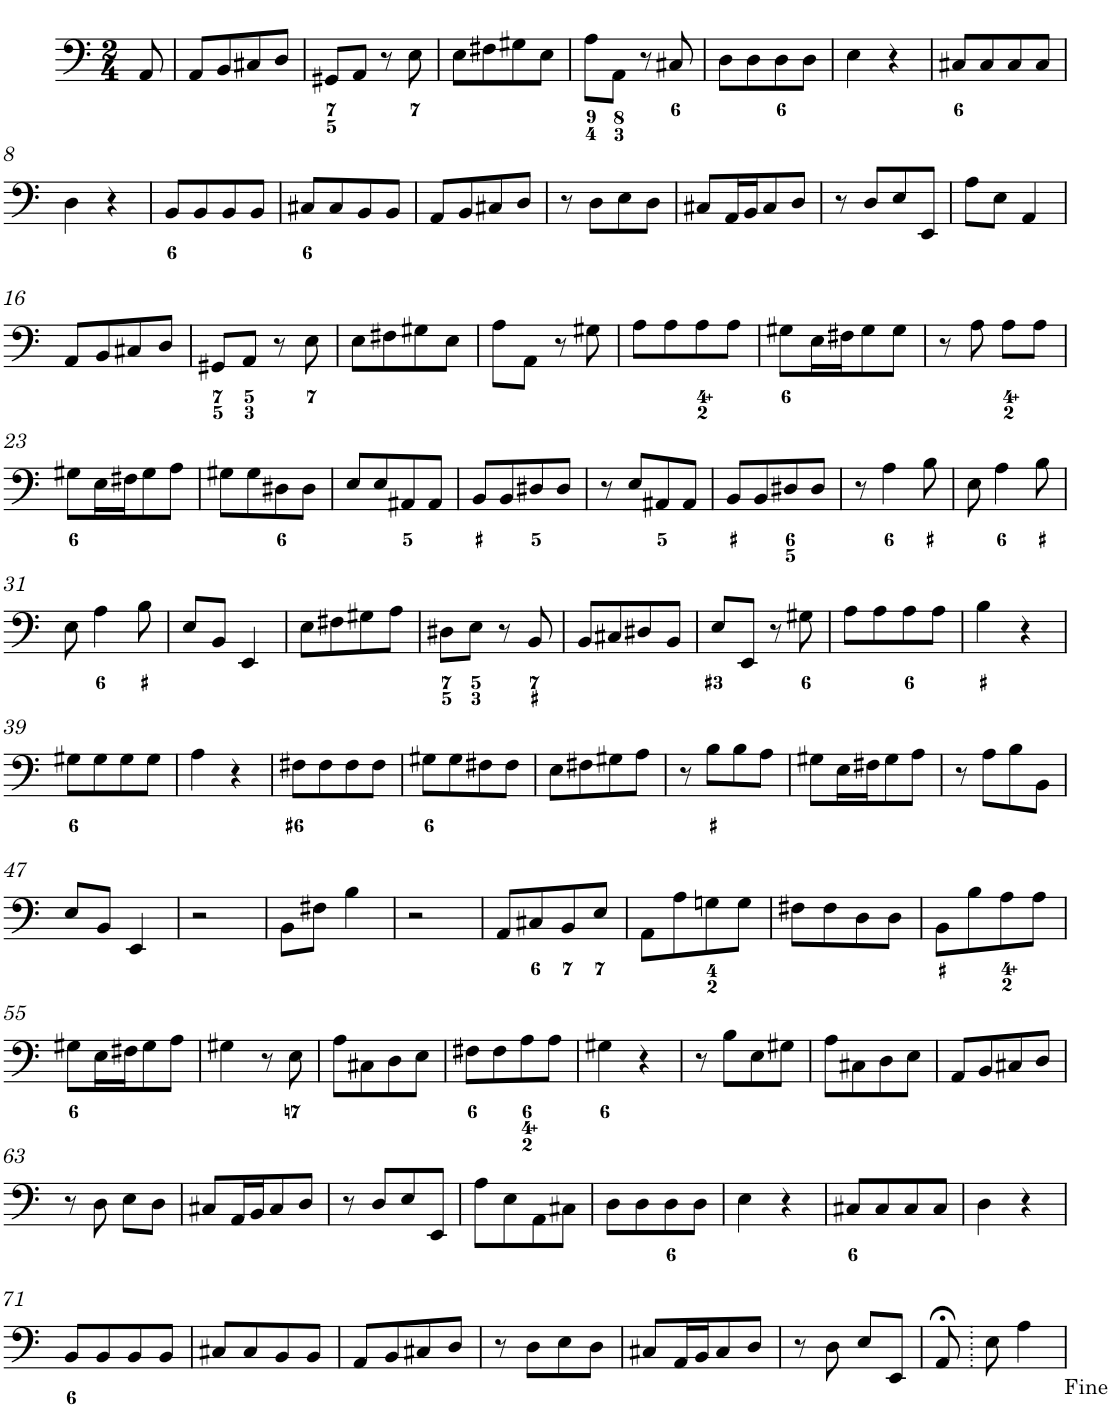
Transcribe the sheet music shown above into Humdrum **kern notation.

**kern
*part1
*staff1
*I"Part 1
*clefF4
*k[]
*M2/4
=
8AA/
=1
8AA/L
8BB/
8C#X/
8D/J
=2
8GG#X/L
8AA/J
8r
8E\
=3
8E\L
8F#X\
8G#X\
8E\J
=4
8A\L
8AA\J
8r
8C#X/
=5
8D\L
8D\
8D\
8D\J
=6
4E\
4r
=7
8C#X/L
8C#/
8C#/
8C#/J
!!LO:LB:g=z
=8
4D\
4r
=9
8BB/L
8BB/
8BB/
8BB/J
=10
8C#X/L
8C#/
8BB/
8BB/J
=11
8AA/L
8BB/
8C#X/
8D/J
=12
8r
8D\L
8E\
8D\J
=13
8C#X/L
16AA/L
16BB/J
8C#/
8D/J
=14
8r
8D/L
8E/
8EE/J
=15
8A\L
8E\J
4AA/
!!LO:LB:g=z
=16
8AA/L
8BB/
8C#X/
8D/J
=17
8GG#X/L
8AA/J
8r
8E\
=18
8E\L
8F#X\
8G#X\
8E\J
=19
8A\L
8AA\J
8r
8G#X\
=20
8A\L
8A\
8A\
8A\J
=21
8G#X\L
16E\L
16F#X\J
8G#\
8G#\J
=22
8r
8A\
8A\L
8A\J
!!LO:LB:g=z
=23
8G#X\L
16E\L
16F#X\J
8G#\
8A\J
=24
8G#X\L
8G#\
8D#X\
8D#\J
=25
8E/L
8E/
8AA#X/
8AA#/J
=26
8BB/L
8BB/
8D#X/
8D#/J
=27
8r
8E/L
8AA#X/
8AA#/J
=28
8BB/L
8BB/
8D#X/
8D#/J
=29
8r
4A\
8B\
=30
8E\
4A\
8B\
!!LO:LB:g=z
=31
8E\
4A\
8B\
=32
8E/L
8BB/J
4EE/
=33
8E\L
8F#X\
8G#X\
8A\J
=34
8D#X\L
8E\J
8r
8BB/
=35
8BB/L
8C#X/
8D#X/
8BB/J
=36
8E/L
8EE/J
8r
8G#X\
=37
8A\L
8A\
8A\
8A\J
=38
4B\
4r
!!LO:LB:g=z
=39
8G#X\L
8G#\
8G#\
8G#\J
=40
4A\
4r
=41
8F#X\L
8F#\
8F#\
8F#\J
=42
8G#X\L
8G#\
8F#X\
8F#\J
=43
8E\L
8F#X\
8G#X\
8A\J
=44
8r
8B\L
8B\
8A\J
=45
8G#X\L
16E\L
16F#X\J
8G#\
8A\J
=46
8r
8A\L
8B\
8BB\J
!!LO:LB:g=z
=47
8E/L
8BB/J
4EE/
=48
2r
=49
8BB\L
8F#X\J
4B\
=50
2r
=51
8AA/L
8C#X/
8BB/
8E/J
=52
8AA\L
8A\
8Gn\
8G\J
=53
8F#X\L
8F#\
8D\
8D\J
=54
8BB\L
8B\
8A\
8A\J
!!LO:LB:g=z
=55
8G#X\L
16E\L
16F#X\J
8G#\
8A\J
=56
4G#X\
8r
8E\
=57
8A\L
8C#X\
8D\
8E\J
=58
8F#X\L
8F#\
8A\
8A\J
=59
4G#X\
4r
=60
8r
8B\L
8E\
8G#X\J
=61
8A\L
8C#X\
8D\
8E\J
=62
8AA/L
8BB/
8C#X/
8D/J
!!LO:LB:g=z
=63
8r
8D\
8E\L
8D\J
=64
8C#X/L
16AA/L
16BB/J
8C#/
8D/J
=65
8r
8D/L
8E/
8EE/J
=66
8A\L
8E\
8AA\
8C#X\J
=67
8D\L
8D\
8D\
8D\J
=68
4E\
4r
=69
8C#X/L
8C#/
8C#/
8C#/J
=70
4D\
4r
!!LO:LB:g=z
=71
8BB/L
8BB/
8BB/
8BB/J
=72
8C#X/L
8C#/
8BB/
8BB/J
=73
8AA/L
8BB/
8C#X/
8D/J
=74
8r
8D\L
8E\
8D\J
=75
8C#X/L
16AA/L
16BB/J
8C#/
8D/J
=76
8r
8D\
8E/L
8EE/J
=77
8AA;</
8E\
4A\
=
*-
